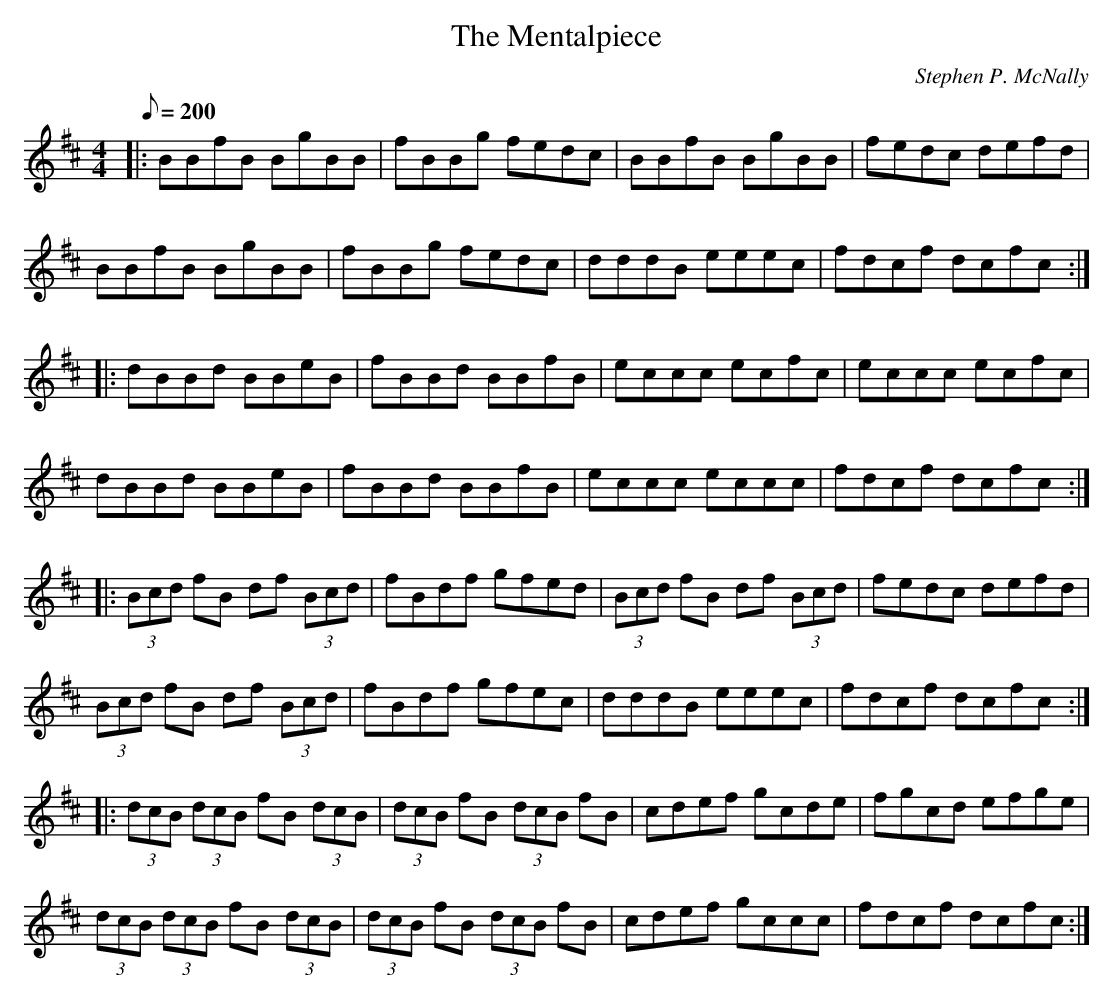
X:1
T:The Mentalpiece
M:4/4
L:1/8
Q:200
C:Stephen P. McNally
K:Bm
|:BBfB BgBB|fBBg fedc|BBfB BgBB|fedc defd|
BBfB BgBB|fBBg fedc|dddB eeec|fdcf dcfc:|
|:dBBd BBeB|fBBd BBfB|eccc ecfc|eccc ecfc|
dBBd BBeB|fBBd BBfB|eccc eccc|fdcf dcfc:|
|:(3Bcd fB df (3Bcd|fBdf gfed|(3Bcd fB df (3Bcd|fedc defd|
(3Bcd fB df (3Bcd|fBdf gfec|dddB eeec|fdcf dcfc:|
|:(3dcB (3dcB fB (3dcB|(3dcB fB (3dcB fB|cdef gcde|fgcd efge|
(3dcB (3dcB fB (3dcB|(3dcB fB (3dcB fB|cdef gccc|fdcf dcfc:|
